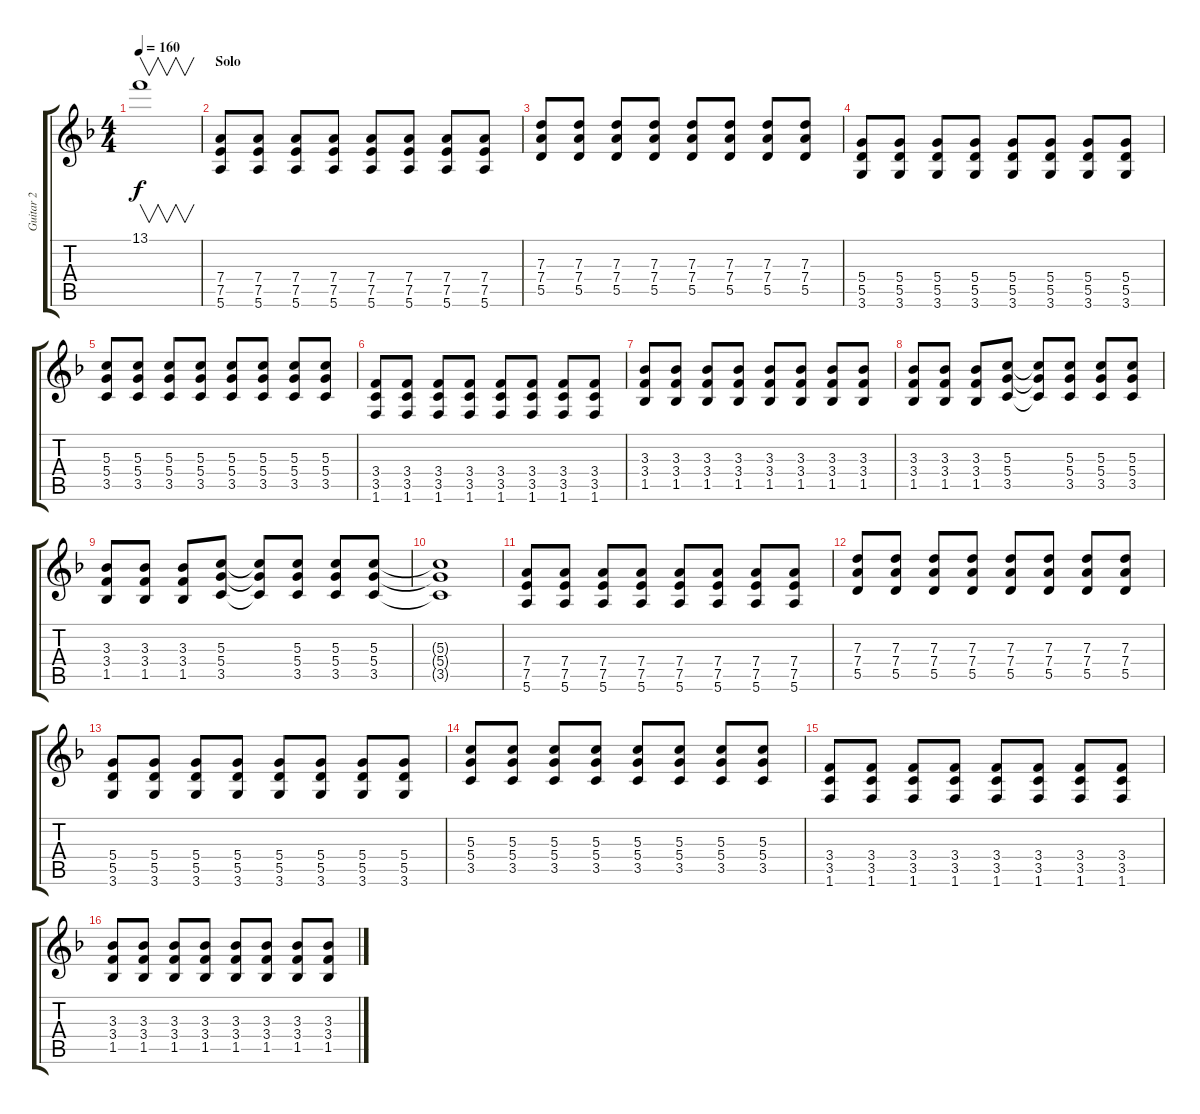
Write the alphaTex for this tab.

\track ("Guitar 2" "Guitar 2") {instrument overdrivenguitar}
\staff {score tabs}
\tuning (E4 B3 G3 D3 A2 E2) {hide}
\ts (4 4)
\tempo 160
\clef g2
\ks dminor
13.1.1{v dy f} |
\section ("" "Solo")
(7.4 7.5 5.6).8{volume 8 instrument overdrivenguitar} (7.4 7.5 5.6).8 (7.4 7.5 5.6).8 (7.4 7.5 5.6).8 (7.4 7.5 5.6).8 (7.4 7.5 5.6).8 (7.4 7.5 5.6).8 (7.4 7.5 5.6).8 |
(7.3 7.4 5.5).8 (7.3 7.4 5.5).8 (7.3 7.4 5.5).8 (7.3 7.4 5.5).8 (7.3 7.4 5.5).8 (7.3 7.4 5.5).8 (7.3 7.4 5.5).8 (7.3 7.4 5.5).8 |
(5.4 5.5 3.6).8 (5.4 5.5 3.6).8 (5.4 5.5 3.6).8 (5.4 5.5 3.6).8 (5.4 5.5 3.6).8 (5.4 5.5 3.6).8 (5.4 5.5 3.6).8 (5.4 5.5 3.6).8 |
(5.3 5.4 3.5).8 (5.3 5.4 3.5).8 (5.3 5.4 3.5).8 (5.3 5.4 3.5).8 (5.3 5.4 3.5).8 (5.3 5.4 3.5).8 (5.3 5.4 3.5).8 (5.3 5.4 3.5).8 |
(3.4 3.5 1.6).8 (3.4 3.5 1.6).8 (3.4 3.5 1.6).8 (3.4 3.5 1.6).8 (3.4 3.5 1.6).8 (3.4 3.5 1.6).8 (3.4 3.5 1.6).8 (3.4 3.5 1.6).8 |
(3.3 3.4 1.5).8 (3.3 3.4 1.5).8 (3.3 3.4 1.5).8 (3.3 3.4 1.5).8 (3.3 3.4 1.5).8 (3.3 3.4 1.5).8 (3.3 3.4 1.5).8 (3.3 3.4 1.5).8 |
(3.3 3.4 1.5).8 (3.3 3.4 1.5).8 (3.3 3.4 1.5).8 (5.3 5.4 3.5).8 (5.3{t} 5.4{t} 3.5{t}).8 (5.3 5.4 3.5).8 (5.3 5.4 3.5).8 (5.3 5.4 3.5).8 |
(3.3 3.4 1.5).8 (3.3 3.4 1.5).8 (3.3 3.4 1.5).8 (5.3 5.4 3.5).8 (5.3{t} 5.4{t} 3.5{t}).8 (5.3 5.4 3.5).8 (5.3 5.4 3.5).8 (5.3 5.4 3.5).8 |
(5.3{t} 5.4{t} 3.5{t}).1 |
(7.4 7.5 5.6).8 (7.4 7.5 5.6).8 (7.4 7.5 5.6).8 (7.4 7.5 5.6).8 (7.4 7.5 5.6).8 (7.4 7.5 5.6).8 (7.4 7.5 5.6).8 (7.4 7.5 5.6).8 |
(7.3 7.4 5.5).8 (7.3 7.4 5.5).8 (7.3 7.4 5.5).8 (7.3 7.4 5.5).8 (7.3 7.4 5.5).8 (7.3 7.4 5.5).8 (7.3 7.4 5.5).8 (7.3 7.4 5.5).8 |
(5.4 5.5 3.6).8 (5.4 5.5 3.6).8 (5.4 5.5 3.6).8 (5.4 5.5 3.6).8 (5.4 5.5 3.6).8 (5.4 5.5 3.6).8 (5.4 5.5 3.6).8 (5.4 5.5 3.6).8 |
(5.3 5.4 3.5).8 (5.3 5.4 3.5).8 (5.3 5.4 3.5).8 (5.3 5.4 3.5).8 (5.3 5.4 3.5).8 (5.3 5.4 3.5).8 (5.3 5.4 3.5).8 (5.3 5.4 3.5).8 |
(3.4 3.5 1.6).8 (3.4 3.5 1.6).8 (3.4 3.5 1.6).8 (3.4 3.5 1.6).8 (3.4 3.5 1.6).8 (3.4 3.5 1.6).8 (3.4 3.5 1.6).8 (3.4 3.5 1.6).8 |
(3.3 3.4 1.5).8 (3.3 3.4 1.5).8 (3.3 3.4 1.5).8 (3.3 3.4 1.5).8 (3.3 3.4 1.5).8 (3.3 3.4 1.5).8 (3.3 3.4 1.5).8 (3.3 3.4 1.5).8
